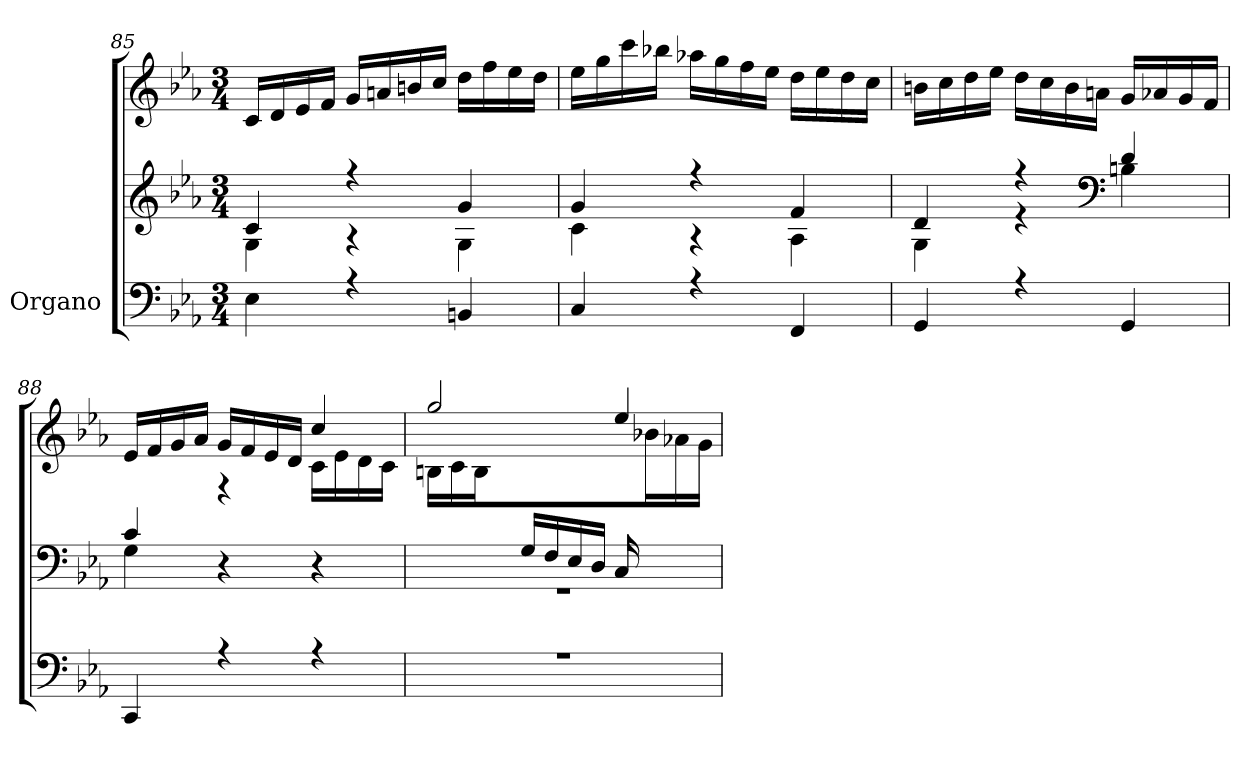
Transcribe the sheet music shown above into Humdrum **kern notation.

**kern	**kern	**kern
*part1	*part1	*part1
*staff3	*staff2	*staff1
*I"Organo	*	*
*clefF4	*clefG2	*clefG2
*k[b-e-a-]	*k[b-e-a-]	*k[b-e-a-]
*M3/4	*M3/4	*M3/4
=85	=85	=85
*^	*^	*
4E-\	2.ryy	4c/	4G\	16c/LL
.	.	.	.	16d/
.	.	.	.	16e-/
.	.	.	.	16f/JJ
4r	.	4r	4r	16g/LL
.	.	.	.	16an/
.	.	.	.	16bn/
.	.	.	.	16cc/JJ
4BBn/	.	4g/	4G\	16dd\LL
.	.	.	.	16ff\
.	.	.	.	16ee-\
.	.	.	.	16dd\JJ
=86	=86	=86	=86	=86
4C/	2.ryy	4g/	4c\	16ee-\LL
.	.	.	.	16gg\
.	.	.	.	16ccc\
.	.	.	.	16bb-X\JJ
4r	.	4r	4r	16aa-X\LL
.	.	.	.	16gg\
.	.	.	.	16ff\
.	.	.	.	16ee-\JJ
4FF/	.	4f/	4A-\	16dd\LL
.	.	.	.	16ee-\
.	.	.	.	16dd\
.	.	.	.	16cc\JJ
=87	=87	=87	=87	=87
4GG/	2.ryy	4d/	4G\	16bn\LL
.	.	.	.	16cc\
.	.	.	.	16dd\
.	.	.	.	16ee-\JJ
4r	.	4r	4r	16dd\LL
.	.	.	.	16cc\
.	.	.	.	16b\
.	.	.	.	16an\JJ
*	*	*clefF4	*	*
4GG/	.	4d/	4Bn\	16g/LL
.	.	.	.	16a-X/
.	.	.	.	16g/
.	.	.	.	16f/JJ
=88	=88	=88	=88	=88
*	*	*	*	*^
4CC/	2.ryy	4c/	4G\	16e-/LL	4ryy
.	.	.	.	16f/	.
.	.	.	.	16g/	.
.	.	.	.	16a-/JJ	.
4r	.	4r	2ryy	16g/LL	4r
.	.	.	.	16f/	.
.	.	.	.	16e-/	.
.	.	.	.	16d/JJ	.
4r	.	4r	.	4cc/	16c\LL
.	.	.	.	.	16e-\
.	.	.	.	.	16d\
.	.	.	.	.	16c\JJ
=89	=89	=89	=89	=89	=89
2.r	2.ryy	8.ryy	2.rGG	2gg/	16Bn\LL
.	.	.	.	.	16c\
.	.	.	.	.	16B\
.	.	16An/JJ	.	.	4.ryy
.	.	16G/LL	.	.	.
.	.	16F/	.	.	.
.	.	16E-/	.	.	.
.	.	16D/JJ	.	.	.
.	.	16C/LL	.	4ee-/	.
.	.	8.ryy	.	.	16b-X\
.	.	.	.	.	16a-X\
.	.	.	.	.	16g\JJ
*v	*v	*	*	*	*
*	*v	*v	*	*
*	*	*v	*v
=	=	=
*-	*-	*-
